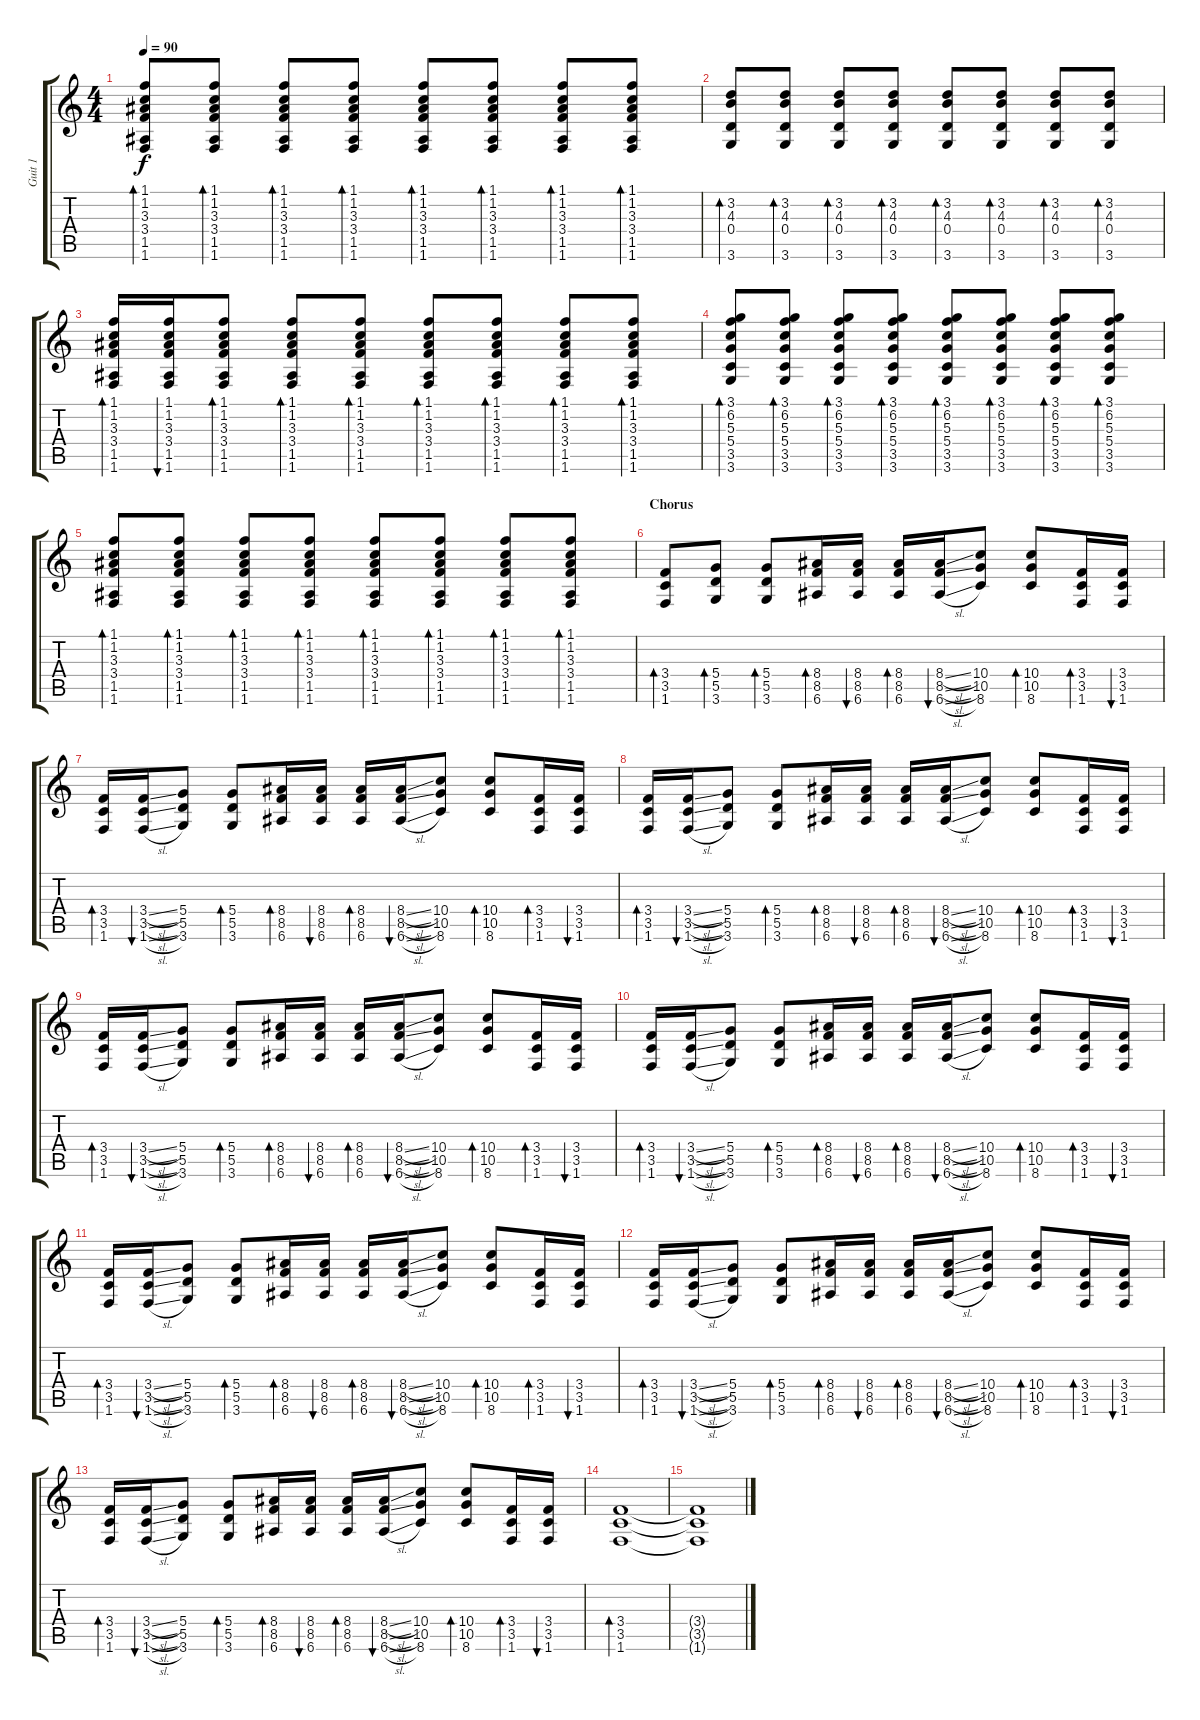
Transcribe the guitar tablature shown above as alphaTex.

\track ("Guit 1" "Guit 1") {instrument overdrivenguitar}
\staff {score tabs}
\tuning (E4 B3 G3 D3 A2 E2) {hide}
\ts (4 4)
\tempo 90
\clef g2
\ks c
(1.1 1.2 3.3 3.4 1.5 1.6).8{bd 60 dy f} (1.1 1.2 3.3 3.4 1.5 1.6).8{bd 60} (1.1 1.2 3.3 3.4 1.5 1.6).8{bd 60} (1.1 1.2 3.3 3.4 1.5 1.6).8{bd 60} (1.1 1.2 3.3 3.4 1.5 1.6).8{bd 60} (1.1 1.2 3.3 3.4 1.5 1.6).8{bd 60} (1.1 1.2 3.3 3.4 1.5 1.6).8{bd 60} (1.1 1.2 3.3 3.4 1.5 1.6).8{bd 60} |
(3.2 4.3 0.4 3.6).8{bd 60} (3.2 4.3 0.4 3.6).8{bd 60} (3.2 4.3 0.4 3.6).8{bd 60} (3.2 4.3 0.4 3.6).8{bd 60} (3.2 4.3 0.4 3.6).8{bd 60} (3.2 4.3 0.4 3.6).8{bd 60} (3.2 4.3 0.4 3.6).8{bd 60} (3.2 4.3 0.4 3.6).8{bd 60} |
(1.1 1.2 3.3 3.4 1.5 1.6).16{bd 60} (1.1 1.2 3.3 3.4 1.5 1.6).16{bu 60} (1.1 1.2 3.3 3.4 1.5 1.6).8{bd 60} (1.1 1.2 3.3 3.4 1.5 1.6).8{bd 60} (1.1 1.2 3.3 3.4 1.5 1.6).8{bd 60} (1.1 1.2 3.3 3.4 1.5 1.6).8{bd 60} (1.1 1.2 3.3 3.4 1.5 1.6).8{bd 60} (1.1 1.2 3.3 3.4 1.5 1.6).8{bd 60} (1.1 1.2 3.3 3.4 1.5 1.6).8{bd 60} |
(3.1 6.2 5.3 5.4 3.5 3.6).8{bd 60} (3.1 6.2 5.3 5.4 3.5 3.6).8{bd 60} (3.1 6.2 5.3 5.4 3.5 3.6).8{bd 60} (3.1 6.2 5.3 5.4 3.5 3.6).8{bd 60} (3.1 6.2 5.3 5.4 3.5 3.6).8{bd 60} (3.1 6.2 5.3 5.4 3.5 3.6).8{bd 60} (3.1 6.2 5.3 5.4 3.5 3.6).8{bd 60} (3.1 6.2 5.3 5.4 3.5 3.6).8{bd 60} |
(1.1 1.2 3.3 3.4 1.5 1.6).8{bd 60} (1.1 1.2 3.3 3.4 1.5 1.6).8{bd 60} (1.1 1.2 3.3 3.4 1.5 1.6).8{bd 60} (1.1 1.2 3.3 3.4 1.5 1.6).8{bd 60} (1.1 1.2 3.3 3.4 1.5 1.6).8{bd 60} (1.1 1.2 3.3 3.4 1.5 1.6).8{bd 60} (1.1 1.2 3.3 3.4 1.5 1.6).8{bd 60} (1.1 1.2 3.3 3.4 1.5 1.6).8{bd 60} |
\section ("" "Chorus")
(3.4 3.5 1.6).8{bd 60 volume 15 instrument overdrivenguitar} (5.4 5.5 3.6).8{bd 60} (5.4 5.5 3.6).8{bd 60} (8.4 8.5 6.6).16{bd 60} (8.4 8.5 6.6).16{bu 60} (8.4 8.5 6.6).16{bd 60} (8.4{sl} 8.5{sl} 6.6{sl}).16{bu 60} (10.4 10.5 8.6).8 (10.4 10.5 8.6).8{bd 60} (3.4 3.5 1.6).16{bd 60} (3.4 3.5 1.6).16{bu 60} |
(3.4 3.5 1.6).16{bd 60} (3.4{sl} 3.5{sl} 1.6{sl}).16{bu 60} (5.4 5.5 3.6).8 (5.4 5.5 3.6).8{bd 60} (8.4 8.5 6.6).16{bd 60} (8.4 8.5 6.6).16{bu 60} (8.4 8.5 6.6).16{bd 60} (8.4{sl} 8.5{sl} 6.6{sl}).16{bu 60} (10.4 10.5 8.6).8 (10.4 10.5 8.6).8{bd 60} (3.4 3.5 1.6).16{bd 60} (3.4 3.5 1.6).16{bu 60} |
(3.4 3.5 1.6).16{bd 60} (3.4{sl} 3.5{sl} 1.6{sl}).16{bu 60} (5.4 5.5 3.6).8 (5.4 5.5 3.6).8{bd 60} (8.4 8.5 6.6).16{bd 60} (8.4 8.5 6.6).16{bu 60} (8.4 8.5 6.6).16{bd 60} (8.4{sl} 8.5{sl} 6.6{sl}).16{bu 60} (10.4 10.5 8.6).8 (10.4 10.5 8.6).8{bd 60} (3.4 3.5 1.6).16{bd 60} (3.4 3.5 1.6).16{bu 60} |
(3.4 3.5 1.6).16{bd 60} (3.4{sl} 3.5{sl} 1.6{sl}).16{bu 60} (5.4 5.5 3.6).8 (5.4 5.5 3.6).8{bd 60} (8.4 8.5 6.6).16{bd 60} (8.4 8.5 6.6).16{bu 60} (8.4 8.5 6.6).16{bd 60} (8.4{sl} 8.5{sl} 6.6{sl}).16{bu 60} (10.4 10.5 8.6).8 (10.4 10.5 8.6).8{bd 60} (3.4 3.5 1.6).16{bd 60} (3.4 3.5 1.6).16{bu 60} |
(3.4 3.5 1.6).16{bd 60} (3.4{sl} 3.5{sl} 1.6{sl}).16{bu 60} (5.4 5.5 3.6).8 (5.4 5.5 3.6).8{bd 60} (8.4 8.5 6.6).16{bd 60} (8.4 8.5 6.6).16{bu 60} (8.4 8.5 6.6).16{bd 60} (8.4{sl} 8.5{sl} 6.6{sl}).16{bu 60} (10.4 10.5 8.6).8 (10.4 10.5 8.6).8{bd 60} (3.4 3.5 1.6).16{bd 60} (3.4 3.5 1.6).16{bu 60} |
(3.4 3.5 1.6).16{bd 60} (3.4{sl} 3.5{sl} 1.6{sl}).16{bu 60} (5.4 5.5 3.6).8 (5.4 5.5 3.6).8{bd 60} (8.4 8.5 6.6).16{bd 60} (8.4 8.5 6.6).16{bu 60} (8.4 8.5 6.6).16{bd 60} (8.4{sl} 8.5{sl} 6.6{sl}).16{bu 60} (10.4 10.5 8.6).8 (10.4 10.5 8.6).8{bd 60} (3.4 3.5 1.6).16{bd 60} (3.4 3.5 1.6).16{bu 60} |
(3.4 3.5 1.6).16{bd 60} (3.4{sl} 3.5{sl} 1.6{sl}).16{bu 60} (5.4 5.5 3.6).8 (5.4 5.5 3.6).8{bd 60} (8.4 8.5 6.6).16{bd 60} (8.4 8.5 6.6).16{bu 60} (8.4 8.5 6.6).16{bd 60} (8.4{sl} 8.5{sl} 6.6{sl}).16{bu 60} (10.4 10.5 8.6).8 (10.4 10.5 8.6).8{bd 60} (3.4 3.5 1.6).16{bd 60} (3.4 3.5 1.6).16{bu 60} |
(3.4 3.5 1.6).16{bd 60} (3.4{sl} 3.5{sl} 1.6{sl}).16{bu 60} (5.4 5.5 3.6).8 (5.4 5.5 3.6).8{bd 60} (8.4 8.5 6.6).16{bd 60} (8.4 8.5 6.6).16{bu 60} (8.4 8.5 6.6).16{bd 60} (8.4{sl} 8.5{sl} 6.6{sl}).16{bu 60} (10.4 10.5 8.6).8 (10.4 10.5 8.6).8{bd 60} (3.4 3.5 1.6).16{bd 60} (3.4 3.5 1.6).16{bu 60} |
(3.4 3.5 1.6).1{bd 60 volume 0} |
(3.4{t} 3.5{t} 1.6{t}).1
